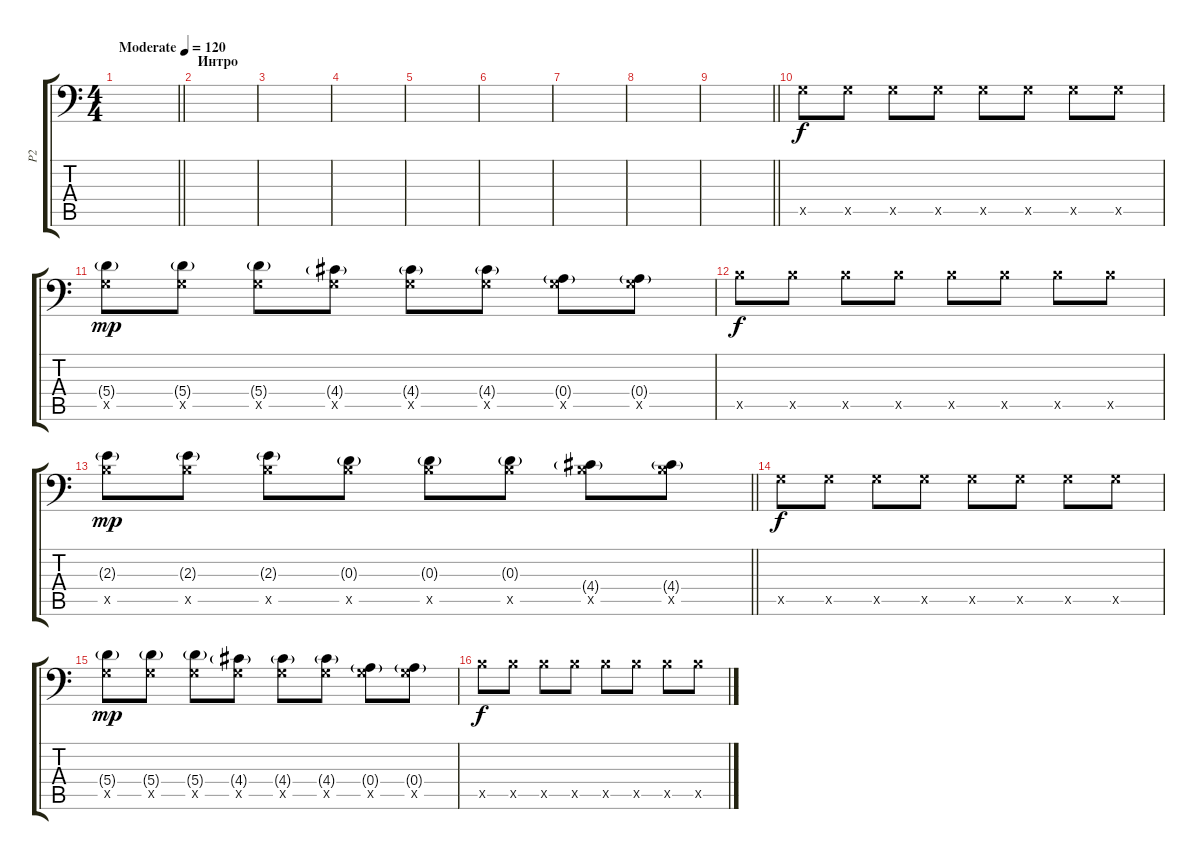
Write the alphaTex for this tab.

\track ("Р2" "Р2") {instrument distortionguitar}
\staff {score tabs}
\tuning (B3 Gb3 D3 A2 E2 A1) {hide}
\ts (4 4)
\tempo (120 "Moderate")
\clef f4
\barLineRight lightlight
\ks c
|
\section ("" "Интро")
|
|
|
|
|
|
|
\barLineRight lightlight
|
\section ("" "")
3.5{x}.8 3.5{x}.8 3.5{x}.8 3.5{x}.8 3.5{x}.8 3.5{x}.8 3.5{x}.8 3.5{x}.8 |
(5.4{g} 3.5{x}).8{dy mp} (5.4{g} 3.5{x}).8 (5.4{g} 3.5{x}).8 (4.4{g} 3.5{x}).8 (4.4{g} 3.5{x}).8 (4.4{g} 3.5{x}).8 (0.4{g} 3.5{x}).8 (0.4{g} 3.5{x}).8 |
7.5{x}.8{dy f} 7.5{x}.8 7.5{x}.8 7.5{x}.8 7.5{x}.8 7.5{x}.8 7.5{x}.8 7.5{x}.8 |
\barLineRight lightlight
(2.3{g} 7.5{x}).8{dy mp} (2.3{g} 7.5{x}).8 (2.3{g} 7.5{x}).8 (0.3{g} 7.5{x}).8 (0.3{g} 7.5{x}).8 (0.3{g} 7.5{x}).8 (4.4{g} 7.5{x}).8 (4.4{g} 7.5{x}).8 |
3.5{x}.8{dy f} 3.5{x}.8 3.5{x}.8 3.5{x}.8 3.5{x}.8 3.5{x}.8 3.5{x}.8 3.5{x}.8 |
(5.4{g} 3.5{x}).8{dy mp} (5.4{g} 3.5{x}).8 (5.4{g} 3.5{x}).8 (4.4{g} 3.5{x}).8 (4.4{g} 3.5{x}).8 (4.4{g} 3.5{x}).8 (0.4{g} 3.5{x}).8 (0.4{g} 3.5{x}).8 |
7.5{x}.8{dy f} 7.5{x}.8 7.5{x}.8 7.5{x}.8 7.5{x}.8 7.5{x}.8 7.5{x}.8 7.5{x}.8
